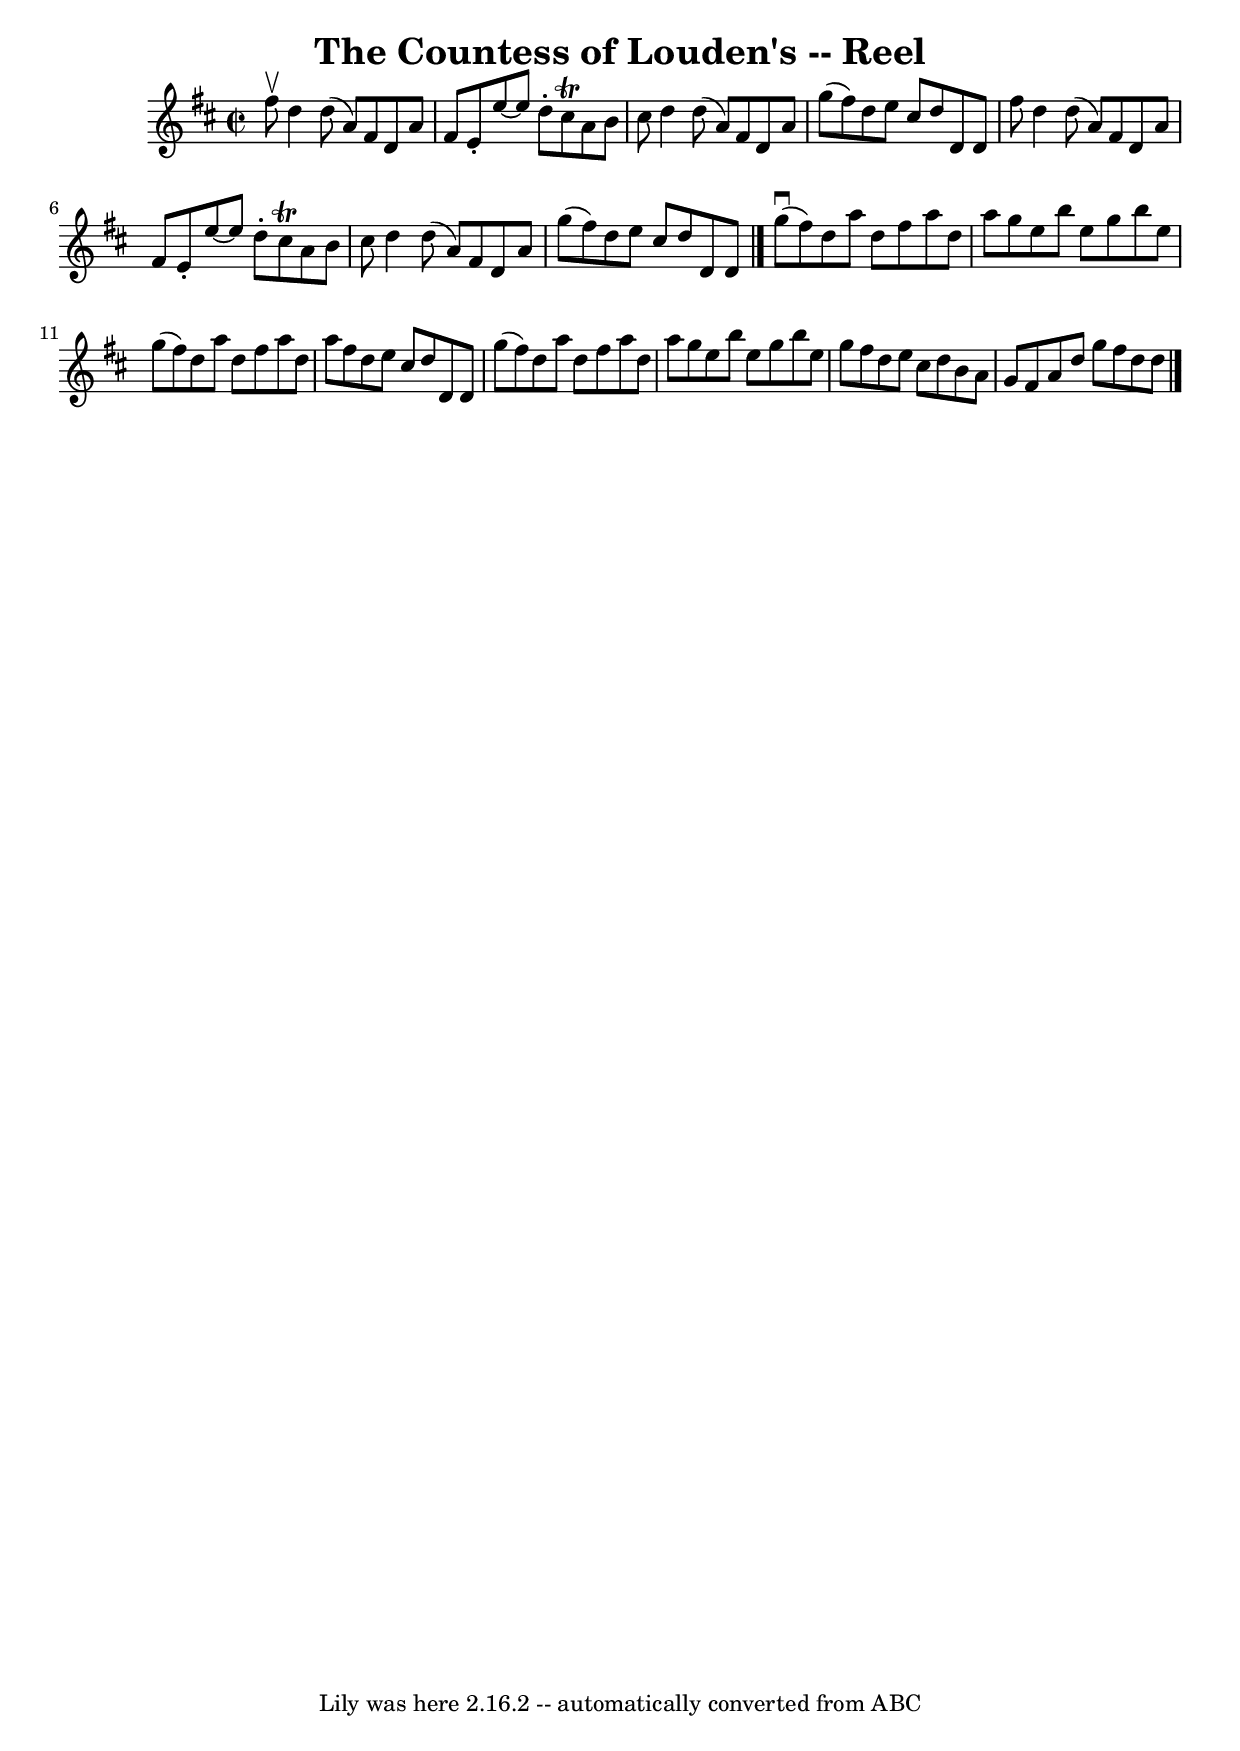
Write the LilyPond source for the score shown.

\version "2.16.2"
\include "Mammoth.ily"
\header {
  %% book = "Ryan's Mammoth Collection"
  crossRefNumber = "1"
  footnotes = ""
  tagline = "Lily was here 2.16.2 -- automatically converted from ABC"
  title = "The Countess of Louden's -- Reel"

}
voicedefault =  {


  \override Staff.TimeSignature #'style = #'C
  \time 2/2 
  \key d \major   fis''8^\upbow  |
  d''4 d''8 (a'8)    fis'8 d'8 a'8 fis'8     |
  e'8-. e''8   ~ e''8 d''8-. cis''8^\trill a'8 b'8 cis''8    |
  d''4 d''8 (a'8) fis'8 d'8 a'8 g''8 (|
  fis''8) d''8 e''8       cis''8 d''8 d'8 d'8 fis''8     |
  d''4 d''8 (a'8)    fis'8 d'8 a'8 fis'8     |
  e'8-. e''8   ~ e''8 d''8-. cis''8^\trill a'8 b'8 cis''8    |
  d''4 d''8 (a'8) fis'8 d'8 a'8 g''8 (|
  fis''8) d''8 e''8       cis''8 d''8 d'8 d'8    \bar "|." g''8^\downbow( |
     fis''8) d''8 a''8 d''8 fis''8 a''8 d''8 a''8     |
     g''8 e''8 b''8 e''8 g''8 b''8 e''8 g''8 ( |
     fis''8) d''8 a''8 d''8 fis''8 a''8 d''8 a''8     |
     fis''8 d''8 e''8 cis''8 d''8 d'8 d'8 g''8 ( |
     fis''8) d''8 a''8 d''8 fis''8 a''8 d''8 a''8      |
  g''8 e''8 b''8 e''8 g''8 b''8 e''8 g''8     |
  fis''8 d''8 e''8 cis''8 d''8 b'8 a'8 g'8     |
  fis'8 a'8 d''8 g''8 fis''8 d''8 d''8    \bar "|."  
  

}

\score{
  <<

    \context Staff="default"
    {
      \voicedefault 
      
    }

  >>
  \layout {
    
  }
  \midi {
  }

}
